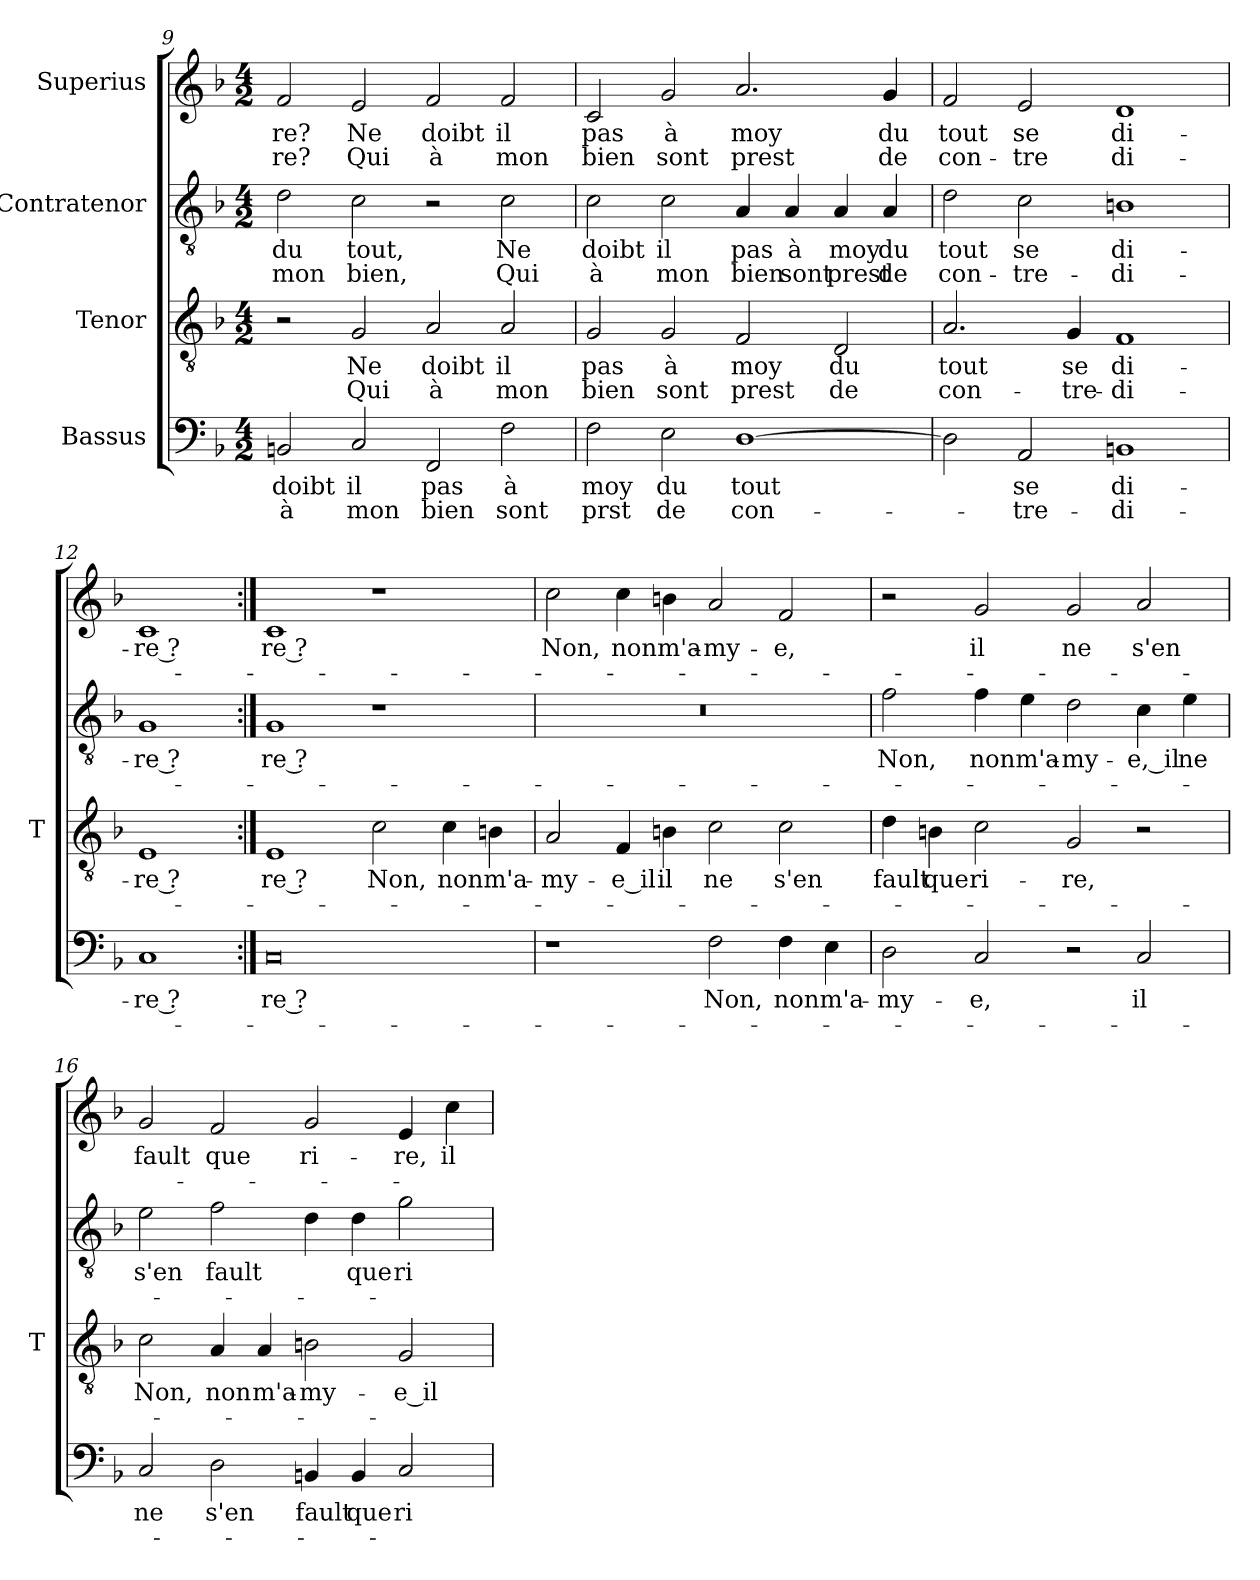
**kern	**text	**text	**kern	**text	**text	**kern	**text	**text	**kern	**text	**text
*part4	*part4	*part4	*part3	*part3	*part3	*part2	*part2	*part2	*part1	*part1	*part1
*staff4	*staff4	*staff4	*staff3	*staff3	*staff3	*staff2	*staff2	*staff2	*staff1	*staff1	*staff1
*I"Bassus	*	*	*I"Tenor	*	*	*I"Contratenor	*	*	*I"Superius	*	*
*	*	*	*I'T	*	*	*	*	*	*	*	*
*clefF4	*	*	*clefGv2	*	*	*clefGv2	*	*	*clefG2	*	*
*k[b-]	*	*	*k[b-]	*	*	*k[b-]	*	*	*k[b-]	*	*
*M4/2	*	*	*M4/2	*	*	*M4/2	*	*	*M4/2	*	*
=9	=9	=9	=9	=9	=9	=9	=9	=9	=9	=9	=9
2BBn	-doibt	-à	2r	.	.	2d	-du	-mon	2f	-re?	-re?
2C	-il	-mon	2G	-Ne	-Qui	2c	-tout,	-bien,	2e	-Ne	-Qui
2FF	-pas	-bien	2A	-doibt	-à	2r	.	.	2f	-doibt	-à
2F	-à	-sont	2A	-il	-mon	2c	-Ne	-Qui	2f	-il	-mon
=10	=10	=10	=10	=10	=10	=10	=10	=10	=10	=10	=10
2F	-moy	-prst	2G	-pas	-bien	2c	-doibt	-à	2c	-pas	-bien
2E	-du	-de	2G	-à	-sont	2c	-il	-mon	2g	-à	-sont
[1D	-tout	con-	2F	-moy	-prest	4A	-pas	-bien	2.a	-moy	-prest
.	.	.	.	.	.	4A	-à	-sont	.	.	.
.	.	.	2D	-du	-de	4A	-moy	-prest	.	.	.
.	.	.	.	.	.	4A	-du	-de	4g	-du	-de
=11	=11	=11	=11	=11	=11	=11	=11	=11	=11	=11	=11
2D]	.	.	2.A	-tout	con-	2d	-tout	con-	2f	-tout	con-
2AA	-se	tre-	.	.	.	2c	-se	tre-	2e	-se	-tre
.	.	.	4G	-se	tre-	.	.	.	.	.	.
1BBn	di-	di-	1F	di-	di-	1Bn	di-	di-	1d	di-	di-
=12	=12	=12	=12	=12	=12	=12	=12	=12	=12	=12	=12
1C	-re ?	.	1E	-re ?	.	1G	-re ?	.	1c	-re ?	.
=13:|!	=13:|!	=13:|!	=13:|!	=13:|!	=13:|!	=13:|!	=13:|!	=13:|!	=13:|!	=13:|!	=13:|!
0C	-re ?	.	1E	-re ?	.	1G	-re ?	.	1c	-re ?	.
.	.	.	2c	-Non,	.	1r	.	.	1r	.	.
.	.	.	4c	-non	.	.	.	.	.	.	.
.	.	.	4Bn	m'a-	.	.	.	.	.	.	.
=14	=14	=14	=14	=14	=14	=14	=14	=14	=14	=14	=14
1r	.	.	2A	my-	.	0r	.	.	2cc	-Non,	.
.	.	.	4F	-e_il	.	.	.	.	4cc	-non	.
.	.	.	4Bn	-il	.	.	.	.	4bn	m'a-	.
2F	-Non,	.	2c	-ne	.	.	.	.	2a	my-	.
4F	-non	.	2c	-s'en	.	.	.	.	2f	-e,	.
4E	m'a-	.	.	.	.	.	.	.	.	.	.
=15	=15	=15	=15	=15	=15	=15	=15	=15	=15	=15	=15
2D	my-	.	4d	-fault	.	2f	-Non,	.	2r	.	.
.	.	.	4Bn	-que	.	.	.	.	.	.	.
2C	-e,	.	2c	ri-	.	4f	-non	.	2g	-il	.
.	.	.	.	.	.	4e	m'a-	.	.	.	.
2r	.	.	2G	-re,	.	2d	my-	.	2g	-ne	.
2C	-il	.	2r	.	.	4c	-e,_il	.	2a	-s'en	.
.	.	.	.	.	.	4e	-ne	.	.	.	.
=16	=16	=16	=16	=16	=16	=16	=16	=16	=16	=16	=16
2C	-ne	.	2c	-Non,	.	2e	-s'en	.	2g	-fault	.
2D	-s'en	.	4A	-non	.	2f	-fault	.	2f	-que	.
.	.	.	4A	m'a-	.	.	.	.	.	.	.
4BBn	-fault	.	2Bn	my-	.	4d	.	.	2g	ri-	.
4BB	-que	.	.	.	.	4d	-que	.	.	.	.
2C	ri-	.	2G	-e_il	.	2g	ri-	.	4e	-re,	.
.	.	.	.	.	.	.	.	.	4cc	-il	.
=	=	=	=	=	=	=	=	=	=	=	=
*-	*-	*-	*-	*-	*-	*-	*-	*-	*-	*-	*-
